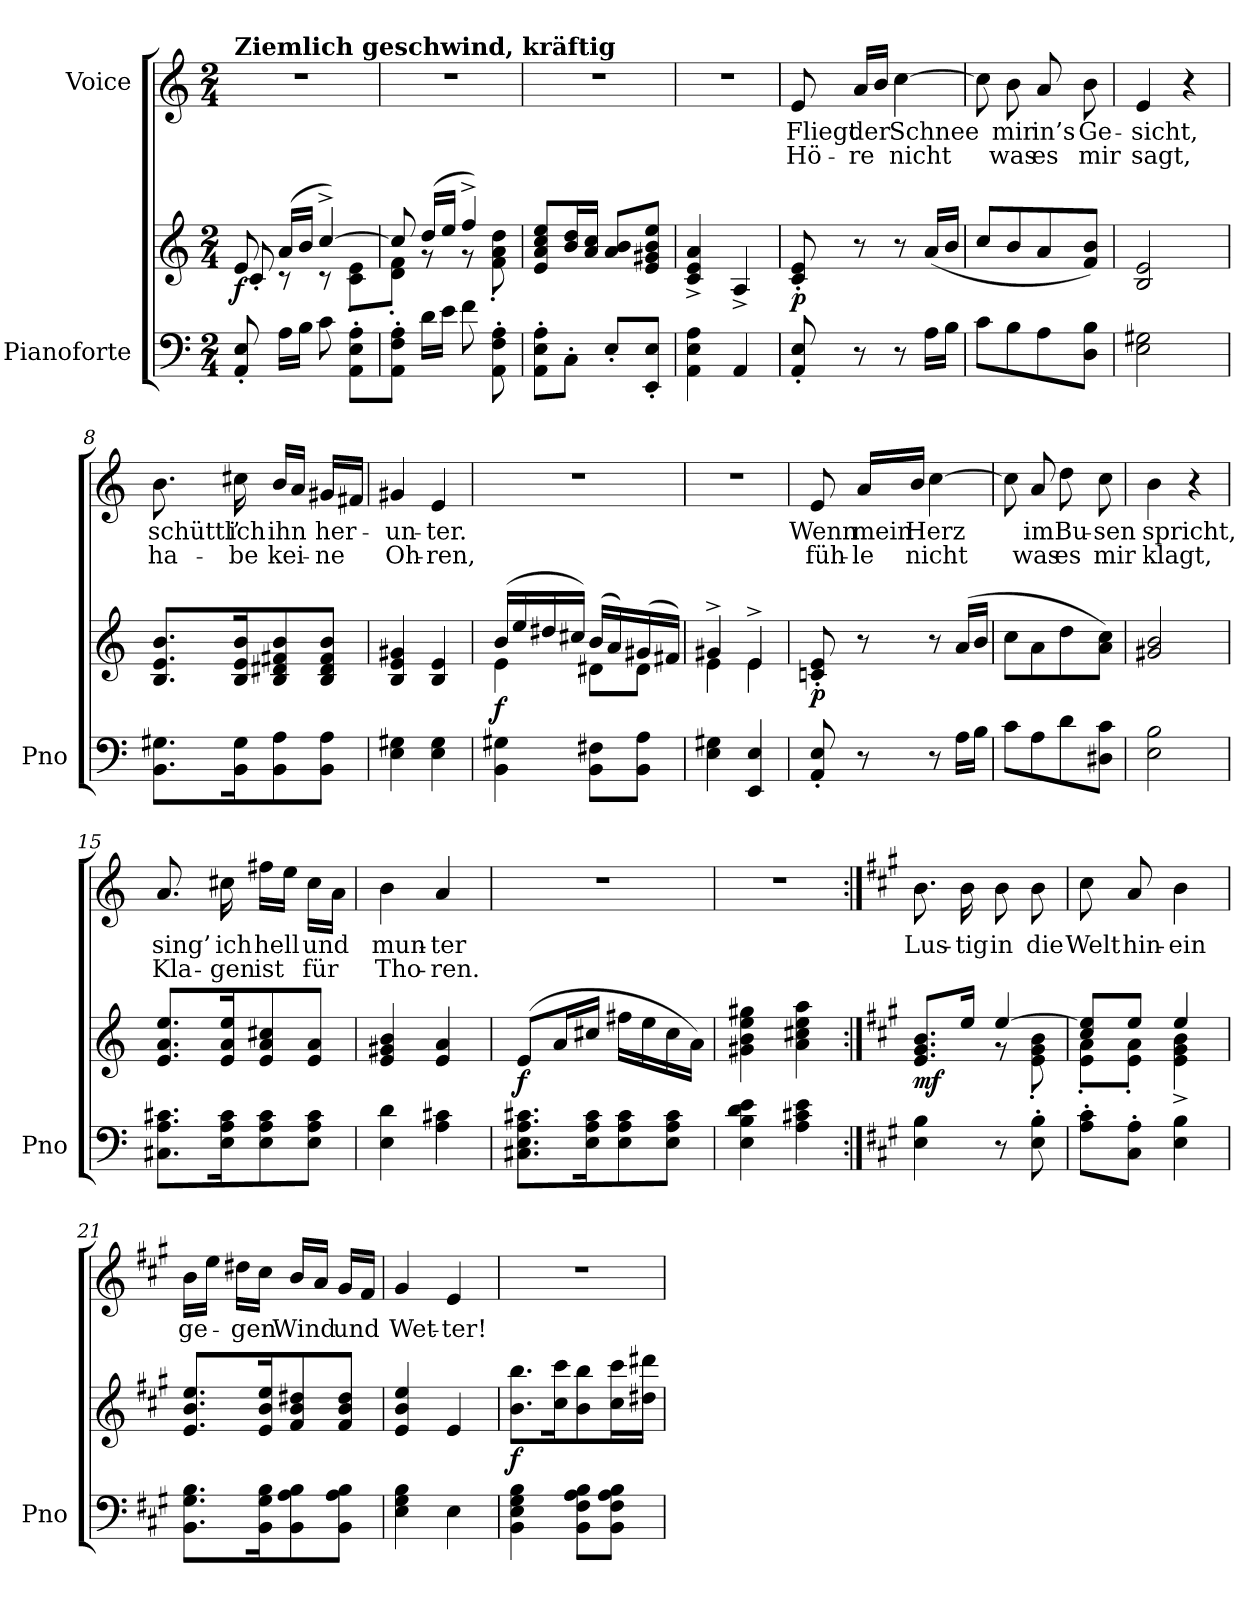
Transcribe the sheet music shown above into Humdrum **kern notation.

**kern	**kern	**dynam	**kern	**text	**text
*part2	*part2	*part2	*part1	*part1	*part1
*staff3	*staff2	*staff2/3	*staff1	*staff1	*staff1
*I"Pianoforte	*	*	*I"Voice	*	*
*I'Pno	*	*	*	*	*
*clefF4	*clefG2	*	*clefG2	*	*
*k[]	*k[]	*	*k[]	*	*
*M2/4	*M2/4	*	*M2/4	*	*
=1	=1	=1	=1	=1	=1
*	*^	*	*	*	*
!	!	!	!	!LO:TX:a:B:t=Ziemlich geschwind, kräftig	!	!
!	!	!	!LO:DY:b	!	!	!
8AA/' 8E/'	8e/	8c'</	f	2r	.	.
16A\LL	(16a/LL	8r	.	.	.	.
16B\JJ	16b/JJ	.	.	.	.	.
8c\	[4cc^/)	8r	.	.	.	.
8AA\' 8E\' 8A\'L	.	8c\' 8e\'L	.	.	.	.
=2	=2	=2	=2	=2	=2	=2
8AA\' 8F\' 8A\'J	8cc/]	8d\' 8f\'J	.	2r	.	.
16d\LL	(16dd/LL	8r	.	.	.	.
16e\JJ	16ee/JJ	.	.	.	.	.
8f\	4ff^/)	8r	.	.	.	.
8AA\' 8F\' 8A\'	.	8f\' 8a\' 8dd\'	.	.	.	.
*	*v	*v	*	*	*	*
=3	=3	=3	=3	=3	=3
8AA\' 8E\' 8A\'L	8e/ 8a/ 8cc/ 8ee/L	.	2r	.	.
8C'\J	16b/ 16dd/L	.	.	.	.
.	16a/ 16cc/JJ	.	.	.	.
8E'/L	8a/ 8b/L	.	.	.	.
8EE/' 8E/'J	8e/ 8g#X/ 8b/ 8ee/J	.	.	.	.
=4	=4	=4	=4	=4	=4
4AA\ 4E\ 4A\	4c/^ 4e/^ 4a/^	.	2r	.	.
4AA/	4A^/	.	.	.	.
=5	=5	=5	=5	=5	=5
!	!	!LO:DY:b	!	!LO:LY:b	!LO:LY:b
8AA/' 8E/'	8c/' 8e/'	p	8e/	Fliegt	Hö-
!	!	!	!	!LO:LY:b	!LO:LY:b
8r	8r	.	16a/LL	der	-re
.	.	.	16b/JJ	.	.
!	!	!	!	!LO:LY:b	!LO:LY:b
8r	8r	.	[4cc\	-Schnee	nicht
16A\LL	(16a/LL	.	.	.	.
16B\JJ	16b/JJ	.	.	.	.
!!LO:LB:g=z
=6	=6	=6	=6	=6	=6
8c\L	8cc/L	.	8cc\]	.	.
!	!	!	!	!LO:LY:b	!LO:LY:b
8B\	8b/	.	8b\	mir	was
!	!	!	!	!LO:LY:b	!LO:LY:b
8A\	8a/	.	8a/	in’s	es
!	!	!	!	!LO:LY:b	!LO:LY:b
8D\ 8B\J	8f/ 8b/J)	.	8b\	Ge-	mir
=7	=7	=7	=7	=7	=7
!	!	!	!	!LO:LY:b	!LO:LY:b
2E\ 2G#X\	2B/ 2e/	.	4e/	-sicht,	sagt,
.	.	.	4r	.	.
=8	=8	=8	=8	=8	=8
!	!	!	!	!LO:LY:b	!LO:LY:b
8.BB\ 8.G#X\L	8.B/ 8.e/ 8.b/L	.	8.b\	schüttl’	ha-
!	!	!	!	!LO:LY:b	!LO:LY:b
16BB\ 16G#\K	16B/ 16e/ 16b/K	.	16cc#X\	ich	-be
!	!	!	!	!LO:LY:b	!LO:LY:b
8BB\ 8A\	8B/ 8d#X/ 8f#X/ 8b/	.	16b/LL	ihn	kei-
.	.	.	16a/JJ	.	.
!	!	!	!	!LO:LY:b	!LO:LY:b
8BB\ 8A\J	8B/ 8d#/ 8f#/ 8b/J	.	16g#X/LL	her-	-ne
.	.	.	16f#X/JJ	.	.
=9	=9	=9	=9	=9	=9
!	!	!	!	!LO:LY:b	!LO:LY:b
4E\ 4G#X\	4B/ 4e/ 4g#X/	.	4g#X/	-un-	Oh-
!	!	!	!	!LO:LY:b	!LO:LY:b
4E\ 4G#\	4B/ 4e/	.	4e/	-ter.	-ren,
=10	=10	=10	=10	=10	=10
*	*^	*	*	*	*
!	!	!	!LO:DY:b	!	!	!
4BB\ 4G#X\	(>16b/LL	4e\	f	2r	.	.
.	16ee/	.	.	.	.	.
.	16dd#X/	.	.	.	.	.
.	16cc#X/JJ)	.	.	.	.	.
8BB\ 8F#X\L	(>16b/LL	8d#X\L	.	.	.	.
.	16a/)	.	.	.	.	.
8BB\ 8A\J	(>16g#X/	8d#\J	.	.	.	.
.	16f#X/JJ)	.	.	.	.	.
=11	=11	=11	=11	=11	=11	=11
4E\ 4G#X\	4g#X^>/	4e\	.	2r	.	.
4EE/ 4E/	4e^>/	4e\	.	.	.	.
!!LO:LB:g=z
=12	=12	=12	=12	=12	=12	=12
!	!	!	!LO:DY:b	!	!LO:LY:b	!LO:LY:b
*	*v	*v	*	*	*	*
8AA/' 8E/'	8cn/' 8e/'	p	8e/	Wenn	füh-
!	!	!	!	!LO:LY:b	!LO:LY:b
8r	8r	.	16a/LL	mein	-le
!	!	!	!	!LO:LY:b	!LO:LY:b
.	.	.	16b/JJ	Herz	nicht
8r	8r	.	[4cc\	.	.
16A\LL	(>16a/LL	.	.	.	.
16B\JJ	16b/JJ	.	.	.	.
=13	=13	=13	=13	=13	=13
8c\L	8cc\L	.	8cc\]	.	.
!	!	!	!	!LO:LY:b	!LO:LY:b
8A\	8a\	.	8a/	im	was
!	!	!	!	!LO:LY:b	!LO:LY:b
8d\	8dd\	.	8dd\	Bu-	es
!	!	!	!	!LO:LY:b	!LO:LY:b
8D#X\ 8c\J	8a\ 8cc\J)	.	8cc\	-sen	mir
=14	=14	=14	=14	=14	=14
!	!	!	!	!LO:LY:b	!LO:LY:b
2E\ 2B\	2g#X/ 2b/	.	4b\	spricht,	klagt,
.	.	.	4r	.	.
=15	=15	=15	=15	=15	=15
!	!	!	!	!LO:LY:b	!LO:LY:b
8.C#X\ 8.A\ 8.c#X\L	8.e/ 8.a/ 8.ee/L	.	8.a/	sing’	Kla-
!	!	!	!	!LO:LY:b	!LO:LY:b
16E\ 16A\ 16c#\K	16e/ 16a/ 16ee/K	.	16cc#X\	ich	-gen
!	!	!	!	!LO:LY:b	!LO:LY:b
8E\ 8A\ 8c#\	8e/ 8a/ 8cc#X/	.	16ff#X\LL	hell	ist
.	.	.	16ee\JJ	.	.
!	!	!	!	!LO:LY:b	!LO:LY:b
8E\ 8A\ 8c#\J	8e/ 8a/J	.	16cc#\LL	und	für
.	.	.	16a\JJ	.	.
=16	=16	=16	=16	=16	=16
!	!	!	!	!LO:LY:b	!LO:LY:b
4E\ 4d\	4e/ 4g#X/ 4b/	.	4b\	mun-	Tho-
!	!	!	!	!LO:LY:b	!LO:LY:b
4A\ 4c#X\	4e/ 4a/	.	4a/	-ter	-ren.
=17	=17	=17	=17	=17	=17
!	!	!LO:DY:b	!	!	!
8.C#X\ 8.E\ 8.A\ 8.c#X\L	(8e/L	f	2r	.	.
.	16a/L	.	.	.	.
16E\ 16A\ 16c#\K	16cc#X/JJ	.	.	.	.
8E\ 8A\ 8c#\	16ff#X\LL	.	.	.	.
.	16ee\	.	.	.	.
8E\ 8A\ 8c#\J	16cc#\	.	.	.	.
.	16a\JJ)	.	.	.	.
=18	=18	=18	=18	=18	=18
4E\ 4B\ 4d\ 4e\	4g#X\ 4b\ 4ee\ 4gg#X\	.	2r	.	.
4A\ 4c#X\ 4e\	4a\ 4cc#X\ 4ee\ 4aa\	.	.	.	.
!!LO:LB:g=z
=19:|!	=19:|!	=19:|!	=19:|!	=19:|!	=19:|!
*k[f#c#g#]	*k[f#c#g#]	*	*k[f#c#g#]	*	*
*	*^	*	*	*	*
!	!	!	!LO:DY:b	!	!LO:LY:b	!
4E\ 4B\	8.e/ 8.g#/ 8.b/L	4ryy	mf	8.b\	Lus-	.
!	!	!	!	!	!LO:LY:b	!
.	16ee/Jk	.	.	16b\	-tig	.
!	!	!	!	!	!LO:LY:b	!
8r	[4ee/	8r	.	8b\	in	.
!	!	!	!	!	!LO:LY:b	!
8E\' 8B\'	.	8e\' 8g#\' 8b\'	.	8b\	die	.
=20	=20	=20	=20	=20	=20	=20
!	!	!	!	!	!LO:LY:b	!
8A\' 8c#\'L	8cc#/ 8ee/]L	8e\' 8a\'L	.	8cc#\	Welt	.
!	!	!	!	!	!LO:LY:b	!
8C#\' 8A\'J	8ee/J	8e\' 8a\'J	.	8a/	hin-	.
!	!	!	!	!	!LO:LY:b	!
4E\ 4B\	4ee/	4e\^ 4g#\^ 4b\^	.	4b\	-ein	.
=21	=21	=21	=21	=21	=21	=21
!	!	!	!	!	!LO:LY:b	!
*	*v	*v	*	*	*	*
8.BB\ 8.G#\ 8.B\L	8.e/ 8.b/ 8.ee/L	.	16b\LL	ge-	.
.	.	.	16ee\JJ	.	.
!	!	!	!	!LO:LY:b	!
.	.	.	16dd#X\LL	-gen	.
16BB\ 16G#\ 16B\K	16e/ 16b/ 16ee/K	.	16cc#\JJ	.	.
!	!	!	!	!LO:LY:b	!
8BB\ 8A\ 8B\	8f#/ 8b/ 8dd#X/	.	16b/LL	Wind	.
.	.	.	16a/JJ	.	.
!	!	!	!	!LO:LY:b	!
8BB\ 8A\ 8B\J	8f#/ 8b/ 8dd#/J	.	16g#/LL	und	.
.	.	.	16f#/JJ	.	.
=22	=22	=22	=22	=22	=22
!	!	!	!	!LO:LY:b	!
4E\ 4G#\ 4B\	4e/ 4b/ 4ee/	.	4g#/	Wet-	.
!	!	!	!	!LO:LY:b	!
4E\	4e/	.	4e/	-ter!	.
=23	=23	=23	=23	=23	=23
!	!	!LO:DY:b	!	!	!
4BB\ 4E\ 4G#\ 4B\	8.b\ 8.bb\L	f	2r	.	.
.	16cc#\ 16ccc#\K	.	.	.	.
8BB\ 8F#\ 8A\ 8B\L	8b\ 8bb\	.	.	.	.
8BB\ 8F#\ 8A\ 8B\J	16cc#\ 16ccc#\L	.	.	.	.
.	16dd#X\ 16ddd#X\JJ	.	.	.	.
=	=	=	=	=	=
*-	*-	*-	*-	*-	*-
